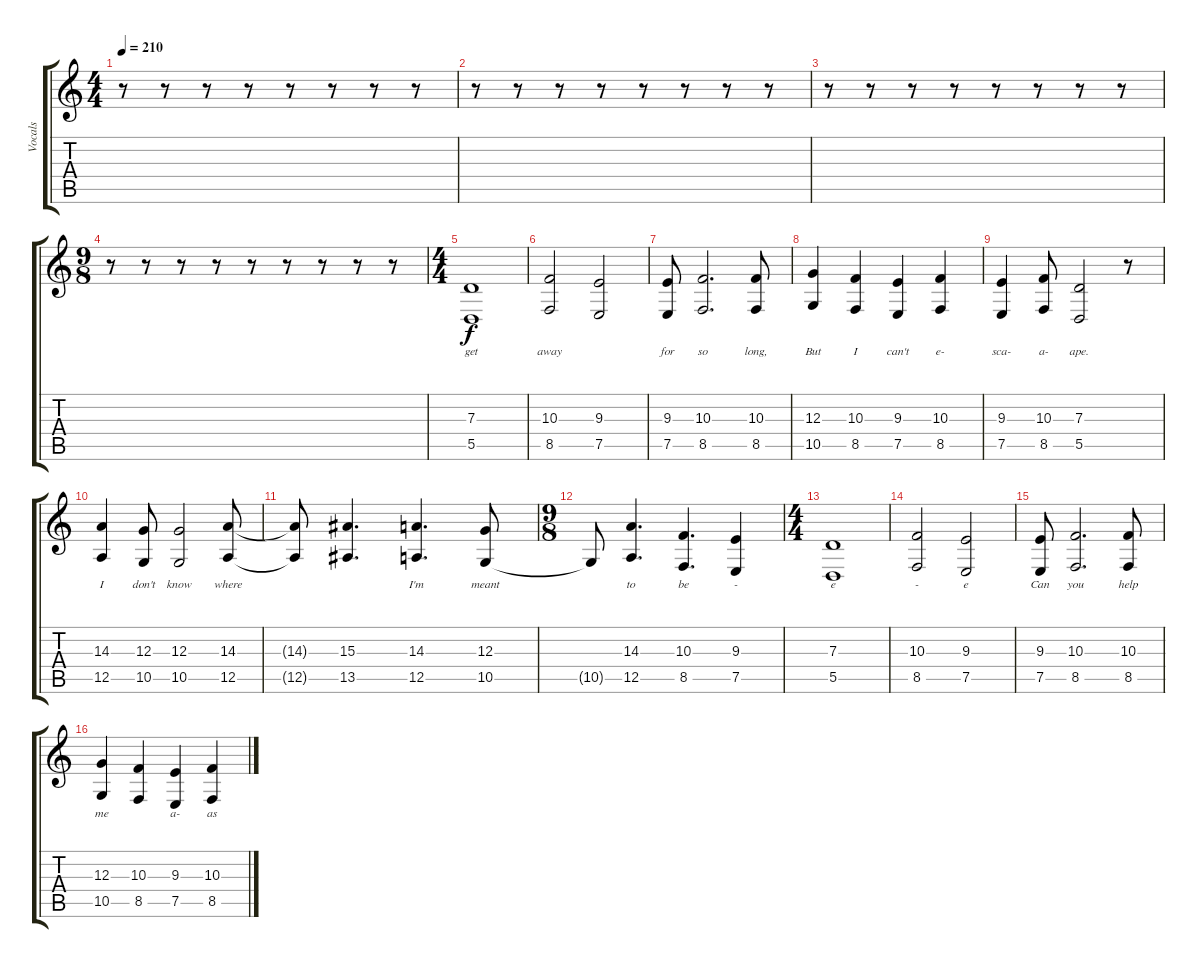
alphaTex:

\track ("Vocals" "Vocals") {instrument harmonica}
\staff {score tabs}
\tuning (E4 B3 G3 D3 A2 E2) {hide}
\ts (4 4)
\tempo 210
\clef g2
\ks c
r.8{dy f} r.8 r.8 r.8 r.8 r.8 r.8 r.8 |
r.8 r.8 r.8 r.8 r.8 r.8 r.8 r.8 |
r.8 r.8 r.8 r.8 r.8 r.8 r.8 r.8 |
\ts (9 8)
r.8 r.8 r.8 r.8 r.8 r.8 r.8 r.8 r.8 |
\ts (4 4)
(7.3 5.5).1{lyrics (0 "get") lyrics (1 "") lyrics (2 "") lyrics (3 "") lyrics (4 "")} |
(10.3 8.5).2{lyrics (0 "away") lyrics (1 "") lyrics (2 "") lyrics (3 "") lyrics (4 "")} (9.3 7.5).2{lyrics (0 "") lyrics (1 "") lyrics (2 "") lyrics (3 "") lyrics (4 "")} |
(9.3 7.5).8{lyrics (0 "for") lyrics (1 "") lyrics (2 "") lyrics (3 "") lyrics (4 "")} (10.3 8.5).2{d lyrics (0 "so") lyrics (1 "") lyrics (2 "") lyrics (3 "") lyrics (4 "")} (10.3 8.5).8{lyrics (0 "long,") lyrics (1 "") lyrics (2 "") lyrics (3 "") lyrics (4 "")} |
(12.3 10.5).4{lyrics (0 "But") lyrics (1 "") lyrics (2 "") lyrics (3 "") lyrics (4 "")} (10.3 8.5).4{lyrics (0 "I") lyrics (1 "") lyrics (2 "") lyrics (3 "") lyrics (4 "")} (9.3 7.5).4{lyrics (0 "can't") lyrics (1 "") lyrics (2 "") lyrics (3 "") lyrics (4 "")} (10.3 8.5).4{lyrics (0 "e-") lyrics (1 "") lyrics (2 "") lyrics (3 "") lyrics (4 "")} |
(9.3 7.5).4{lyrics (0 "sca-") lyrics (1 "") lyrics (2 "") lyrics (3 "") lyrics (4 "")} (10.3 8.5).8{lyrics (0 "a-") lyrics (1 "") lyrics (2 "") lyrics (3 "") lyrics (4 "")} (7.3 5.5).2{lyrics (0 "ape.") lyrics (1 "") lyrics (2 "") lyrics (3 "") lyrics (4 "")} r.8 |
(14.3 12.5).4{lyrics (0 "I") lyrics (1 "") lyrics (2 "") lyrics (3 "") lyrics (4 "")} (12.3 10.5).8{lyrics (0 "don't") lyrics (1 "") lyrics (2 "") lyrics (3 "") lyrics (4 "")} (12.3 10.5).2{lyrics (0 "know") lyrics (1 "") lyrics (2 "") lyrics (3 "") lyrics (4 "")} (14.3 12.5).8{lyrics (0 "where") lyrics (1 "") lyrics (2 "") lyrics (3 "") lyrics (4 "")} |
(14.3{t} 12.5{t}).8{lyrics (0 "") lyrics (1 "") lyrics (2 "") lyrics (3 "") lyrics (4 "")} (15.3 13.5).4{d lyrics (0 "") lyrics (1 "") lyrics (2 "") lyrics (3 "") lyrics (4 "")} (14.3 12.5).4{d lyrics (0 "I'm") lyrics (1 "") lyrics (2 "") lyrics (3 "") lyrics (4 "")} (12.3 10.5).8{lyrics (0 "meant") lyrics (1 "") lyrics (2 "") lyrics (3 "") lyrics (4 "")} |
\ts (9 8)
10.5{t}.8{lyrics (0 "") lyrics (1 "") lyrics (2 "") lyrics (3 "") lyrics (4 "")} (14.3 12.5).4{d lyrics (0 "to") lyrics (1 "") lyrics (2 "") lyrics (3 "") lyrics (4 "")} (10.3 8.5).4{d lyrics (0 "be") lyrics (1 "") lyrics (2 "") lyrics (3 "") lyrics (4 "")} (9.3 7.5).4{lyrics (0 "-") lyrics (1 "") lyrics (2 "") lyrics (3 "") lyrics (4 "")} |
\ts (4 4)
(7.3 5.5).1{lyrics (0 "e") lyrics (1 "") lyrics (2 "") lyrics (3 "") lyrics (4 "")} |
(10.3 8.5).2{lyrics (0 "-") lyrics (1 "") lyrics (2 "") lyrics (3 "") lyrics (4 "")} (9.3 7.5).2{lyrics (0 "e") lyrics (1 "") lyrics (2 "") lyrics (3 "") lyrics (4 "")} |
(9.3 7.5).8{lyrics (0 "Can") lyrics (1 "") lyrics (2 "") lyrics (3 "") lyrics (4 "")} (10.3 8.5).2{d lyrics (0 "you") lyrics (1 "") lyrics (2 "") lyrics (3 "") lyrics (4 "")} (10.3 8.5).8{lyrics (0 "help") lyrics (1 "") lyrics (2 "") lyrics (3 "") lyrics (4 "")} |
(12.3 10.5).4{lyrics (0 "me") lyrics (1 "") lyrics (2 "") lyrics (3 "") lyrics (4 "")} (10.3 8.5).4{lyrics (0 "") lyrics (1 "") lyrics (2 "") lyrics (3 "") lyrics (4 "")} (9.3 7.5).4{lyrics (0 "a-") lyrics (1 "") lyrics (2 "") lyrics (3 "") lyrics (4 "")} (10.3 8.5).4{lyrics (0 "as") lyrics (1 "") lyrics (2 "") lyrics (3 "") lyrics (4 "")}
